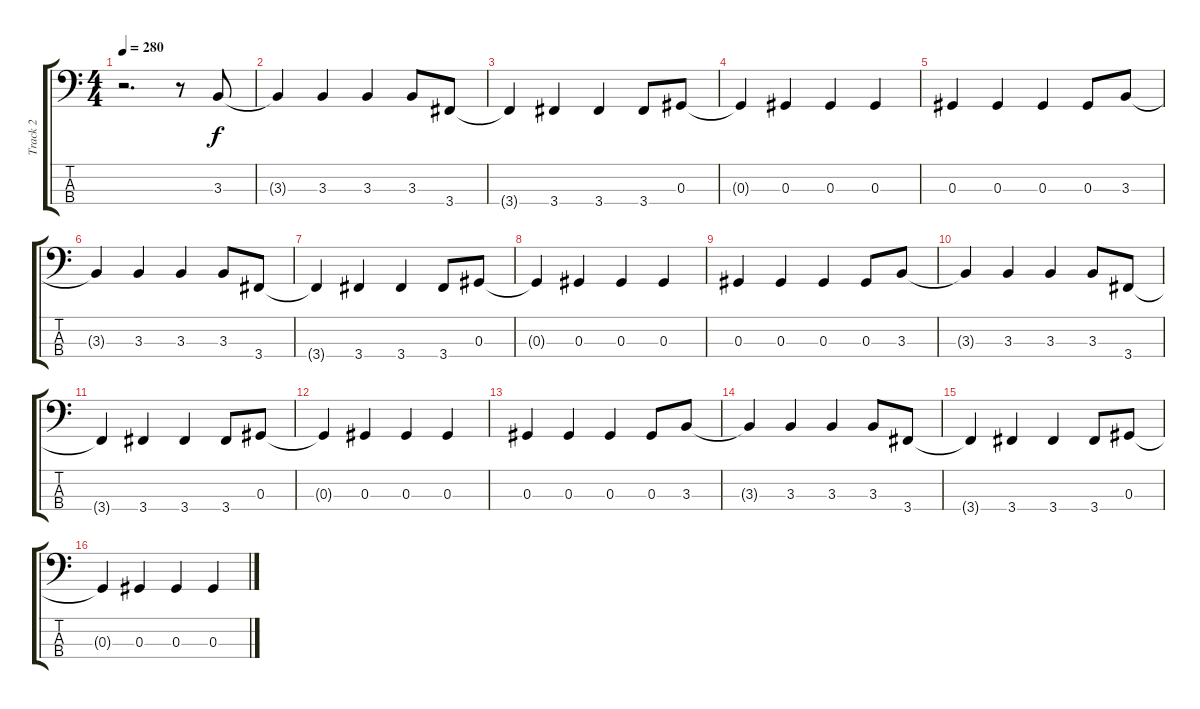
\track ("Track 2" "Track 2") {instrument electricbassfinger}
\staff {score tabs}
\tuning (Gb2 Db2 Ab1 Eb1) {hide}
\ts (4 4)
\tempo 280
\clef f4
\ks c
r.2{d dy f} r.8 3.3.8 |
3.3{t}.4 3.3.4 3.3.4 3.3.8 3.4.8 |
3.4{t}.4 3.4.4 3.4.4 3.4.8 0.3.8 |
0.3{t}.4 0.3.4 0.3.4 0.3.4 |
0.3.4 0.3.4 0.3.4 0.3.8 3.3.8 |
3.3{t}.4 3.3.4 3.3.4 3.3.8 3.4.8 |
3.4{t}.4 3.4.4 3.4.4 3.4.8 0.3.8 |
0.3{t}.4 0.3.4 0.3.4 0.3.4 |
0.3.4 0.3.4 0.3.4 0.3.8 3.3.8 |
3.3{t}.4 3.3.4 3.3.4 3.3.8 3.4.8 |
3.4{t}.4 3.4.4 3.4.4 3.4.8 0.3.8 |
0.3{t}.4 0.3.4 0.3.4 0.3.4 |
0.3.4 0.3.4 0.3.4 0.3.8 3.3.8 |
3.3{t}.4 3.3.4 3.3.4 3.3.8 3.4.8 |
3.4{t}.4 3.4.4 3.4.4 3.4.8 0.3.8 |
0.3{t}.4 0.3.4 0.3.4 0.3.4
